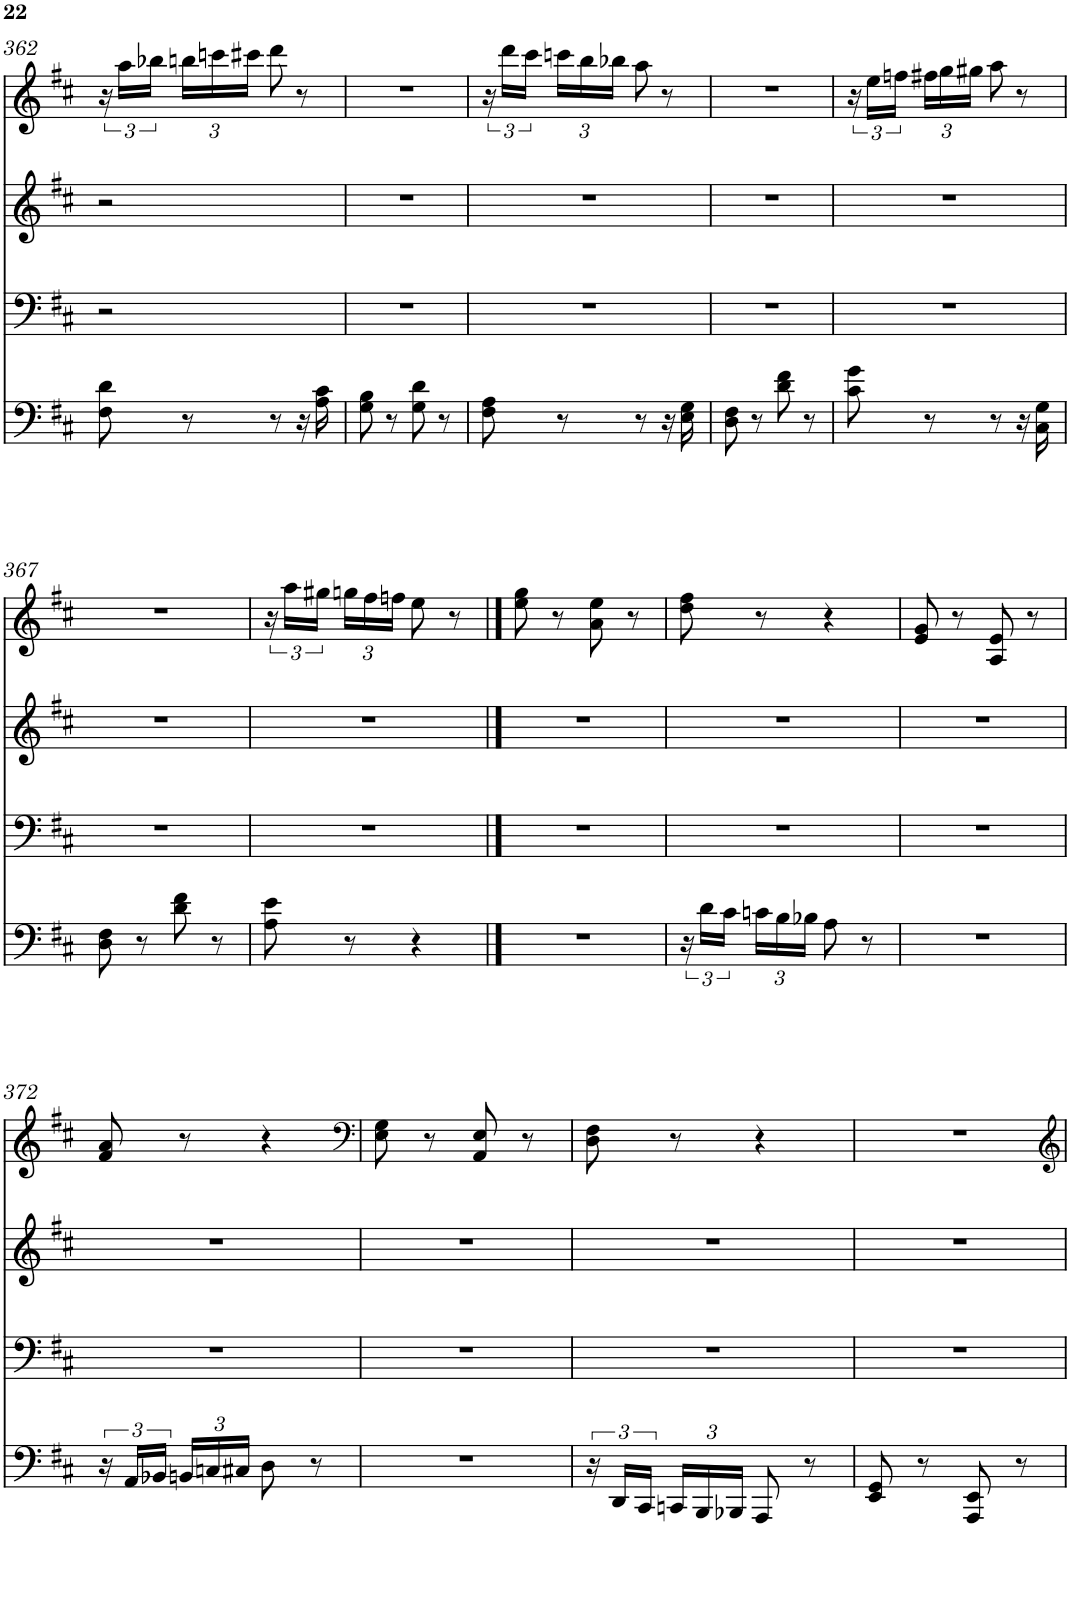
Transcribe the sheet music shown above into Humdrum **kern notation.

**kern	**kern	**kern	**kern
*part4	*part3	*part2	*part1
*staff4	*staff3	*staff2	*staff1
*I"None	*I"None	*I"None	*I"None
!!LO:PB:g=z
*clefF4	*clefF4	*clefG2	*clefG2
*k[f#c#]	*k[f#c#]	*k[f#c#]	*k[f#c#]
*M2/4	*M2/4	*M2/4	*M2/4
=362	=362	=362	=362
8F#\ 8d\	2r	2r	24r
.	.	.	24aa\LL
.	.	.	24bb-X\JJ
*	*	*	*Xbrackettup
8r	.	.	24bbn\LL
.	.	.	24cccn\
.	.	.	24ccc#X\JJ
8r	.	.	8ddd\
16r	.	.	8r
16A\ 16c#\	.	.	.
=363	=363	=363	=363
8G\ 8B\	2r	2r	2r
8r	.	.	.
8G\ 8d\	.	.	.
8r	.	.	.
=364	=364	=364	=364
*	*	*	*brackettup
8F#\ 8A\	2r	2r	24r
.	.	.	24ddd\LL
.	.	.	24ccc#\JJ
*	*	*	*Xbrackettup
8r	.	.	24cccn\LL
.	.	.	24bb\
.	.	.	24bb-X\JJ
8r	.	.	8aa\
16r	.	.	8r
16E\ 16G\	.	.	.
=365	=365	=365	=365
8D\ 8F#\	2r	2r	2r
8r	.	.	.
8d\ 8f#\	.	.	.
8r	.	.	.
=366	=366	=366	=366
*	*	*	*brackettup
8c#\ 8g\	2r	2r	24r
.	.	.	24ee\LL
.	.	.	24ffn\JJ
*	*	*	*Xbrackettup
8r	.	.	24ff#X\LL
.	.	.	24gg\
.	.	.	24gg#X\JJ
8r	.	.	8aa\
16r	.	.	8r
16C#\ 16G\	.	.	.
!!LO:LB:g=z
=367	=367	=367	=367
8D\ 8F#\	2r	2r	2r
8r	.	.	.
8d\ 8f#\	.	.	.
8r	.	.	.
=368	=368	=368	=368
*	*	*	*brackettup
8A\ 8e\	2r	2r	24r
.	.	.	24aa\LL
.	.	.	24gg#X\JJ
*	*	*	*Xbrackettup
8r	.	.	24ggn\LL
.	.	.	24ff#\
.	.	.	24ffn\JJ
4r	.	.	8ee\
.	.	.	8r
==369	==369	==369	==369
2r	2r	2r	8ee\ 8gg\
.	.	.	8r
.	.	.	8a\ 8ee\
.	.	.	8r
=370	=370	=370	=370
24r	2r	2r	8dd\ 8ff#\
24d\LL	.	.	.
24c#\JJ	.	.	.
*Xbrackettup	*	*	*
24cn\LL	.	.	8r
24B\	.	.	.
24B-X\JJ	.	.	.
8A\	.	.	4r
8r	.	.	.
=371	=371	=371	=371
2r	2r	2r	8e/ 8g/
.	.	.	8r
.	.	.	8A/ 8e/
.	.	.	8r
!!LO:LB:g=z
=372	=372	=372	=372
*brackettup	*	*	*
24r	2r	2r	8f#/ 8a/
24AA/LL	.	.	.
24BB-X/JJ	.	.	.
*Xbrackettup	*	*	*
24BBn/LL	.	.	8r
24Cn/	.	.	.
24C#X/JJ	.	.	.
8D\	.	.	4r
8r	.	.	.
=373	=373	=373	=373
*	*	*	*clefF4
2r	2r	2r	8E\ 8G\
.	.	.	8r
.	.	.	8AA/ 8E/
.	.	.	8r
=374	=374	=374	=374
*brackettup	*	*	*
24r	2r	2r	8D\ 8F#\
24DD/LL	.	.	.
24CC#/JJ	.	.	.
*Xbrackettup	*	*	*
24CCn/LL	.	.	8r
24BBB/	.	.	.
24BBB-X/JJ	.	.	.
8AAA/	.	.	4r
8r	.	.	.
=375	=375	=375	=375
8EE/ 8GG/	2r	2r	2r
8r	.	.	.
8AAA/ 8EE/	.	.	.
8r	.	.	.
=	=	=	=
*-	*-	*-	*-
